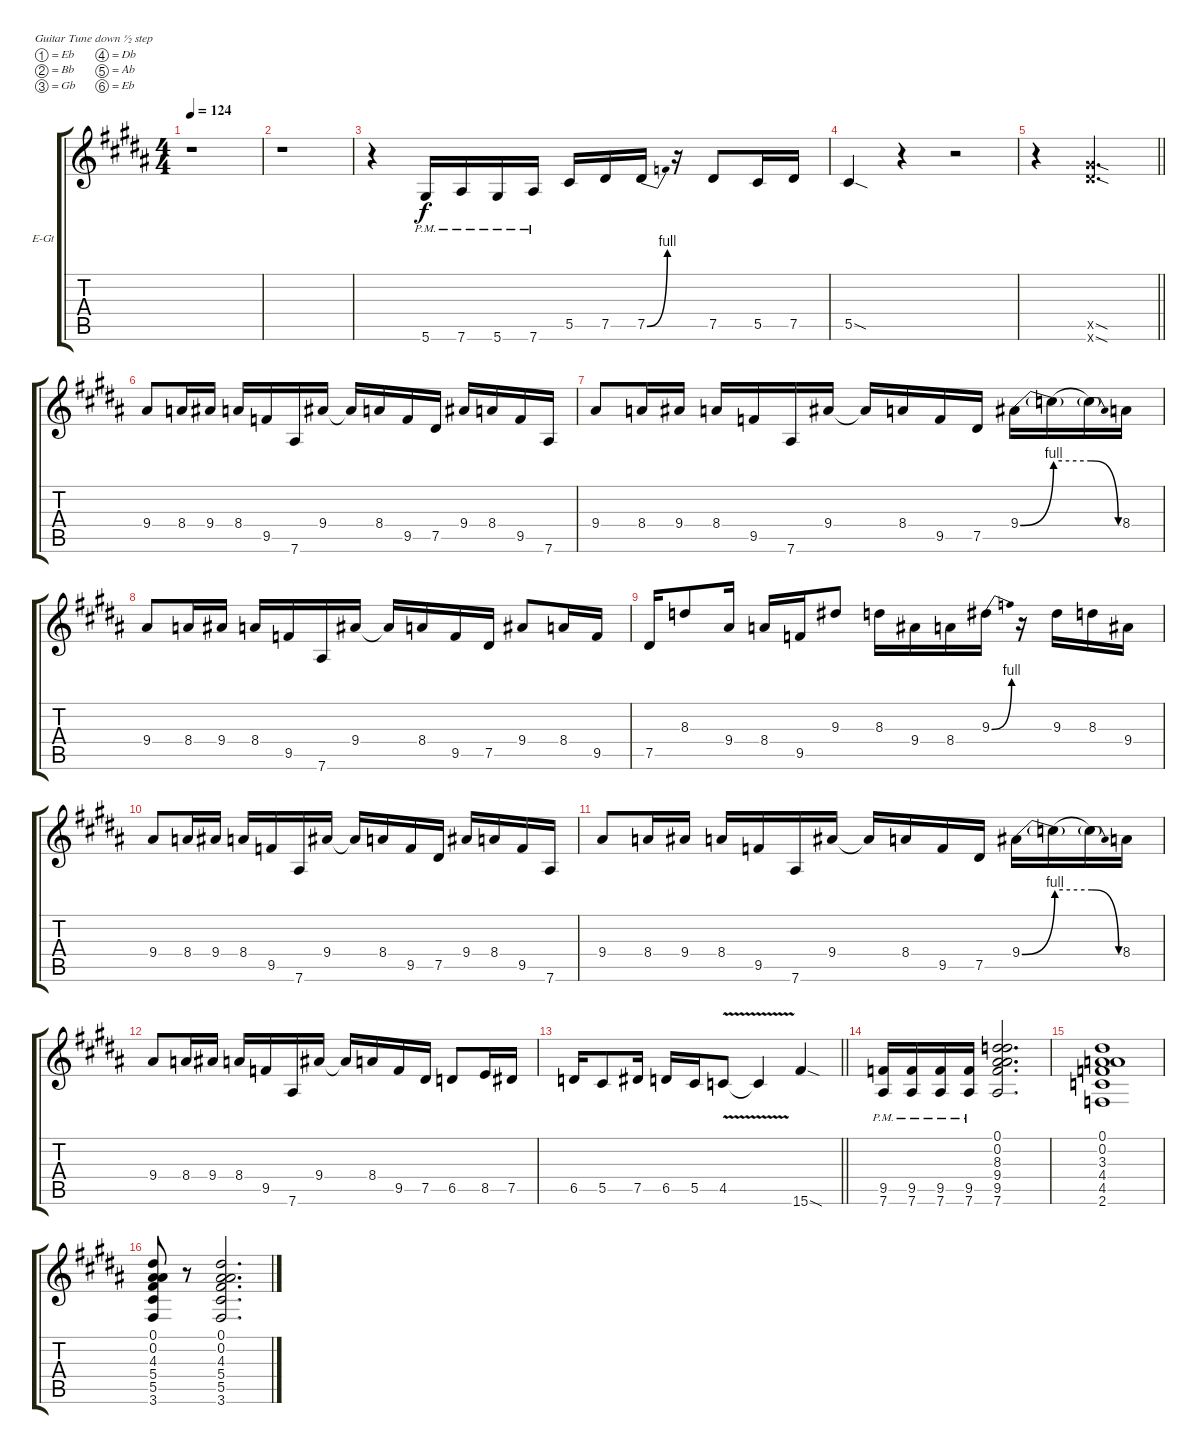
\bracketExtendMode groupsimilarinstruments
\firstSystemTrackNameOrientation horizontal
\otherSystemsTrackNameOrientation horizontal
\track ("Untitled" "E-Gt") {instrument overdrivenguitar}
\staff {score tabs}
\tuning (Eb4 Bb3 Gb3 Db3 Ab2 Eb2)
\ts (4 4)
\tempo 124
\clef g2
\ks g#minor
r.1{dy f} |
r.1 |
\ks b
r.4 5.6{pm}.16 7.6{pm}.16 5.6{pm}.16 7.6{pm}.16 5.5.16 7.5.16 7.5{be (bend 0 0 60 4)}.16 r.16 7.5.8 5.5.16 7.5.16 |
\ks g#minor
5.5{sod}.4 r.4 r.2 |
\barLineRight lightlight
r.4 (12.5{sod x} 12.6{sod x}).2{d} |
\ks b
9.4.8 8.4.16 9.4.16 8.4.16 9.5.16 7.6.16 9.4.16 9.4{t}.16 8.4.16 9.5.16 7.5.16 9.4.16 8.4.16 9.5.16 7.6.16 |
\ks g#minor
9.4.8 8.4.16 9.4.16 8.4.16 9.5.16 7.6.16 9.4.16 9.4{t}.16 8.4.16 9.5.16 7.5.16 9.4{be (bend 0 0 60 4)}.16 9.4{be (hold 0 4 60 4) t}.16 9.4{be (release 0 4 60 0) t}.16 8.4.16 |
9.4.8 8.4.16 9.4.16 8.4.16 9.5.16 7.6.16 9.4.16 9.4{t}.16 8.4.16 9.5.16 7.5.16 9.4.8 8.4.16 9.5.16 |
\ks b
7.5.16 8.3.8 9.4.16 8.4.16 9.5.16 9.3.8 8.3.16 9.4.16 8.4.16 9.3{be (bend 0 0 60 4)}.16 r.16 9.3.16 8.3.16 9.4.16 |
\ks g#minor
9.4.8 8.4.16 9.4.16 8.4.16 9.5.16 7.6.16 9.4.16 9.4{t}.16 8.4.16 9.5.16 7.5.16 9.4.16 8.4.16 9.5.16 7.6.16 |
9.4.8 8.4.16 9.4.16 8.4.16 9.5.16 7.6.16 9.4.16 9.4{t}.16 8.4.16 9.5.16 7.5.16 9.4{be (bend 0 0 60 4)}.16 9.4{be (hold 0 4 60 4) t}.16 9.4{be (release 0 4 60 0) t}.16 8.4.16 |
\ks b
9.4.8 8.4.16 9.4.16 8.4.16 9.5.16 7.6.16 9.4.16 9.4{t}.16 8.4.16 9.5.16 7.5.16 6.5.8 8.5.16 7.5.16 |
\barLineRight lightlight
\ks g#minor
6.5.16 5.5.8 7.5.16 6.5.16 5.5.16 4.5{v}.8 4.5{v t}.4 15.6{sod}.4 |
\section ("" " ")
(9.5{pm} 7.6{pm}).16 (9.5{pm} 7.6{pm}).16 (9.5{pm} 7.6{pm}).16 (9.5{pm} 7.6{pm}).16 (0.1 0.2 8.3 9.4 9.5 7.6).2{d} |
\ks b
(0.1 0.2 3.3 4.4 4.5 2.6).1 |
\ks g#minor
(0.1 0.2 4.3 5.4 5.5 3.6).8 r.8 (0.1 0.2 4.3 5.4 5.5 3.6).2{d}
